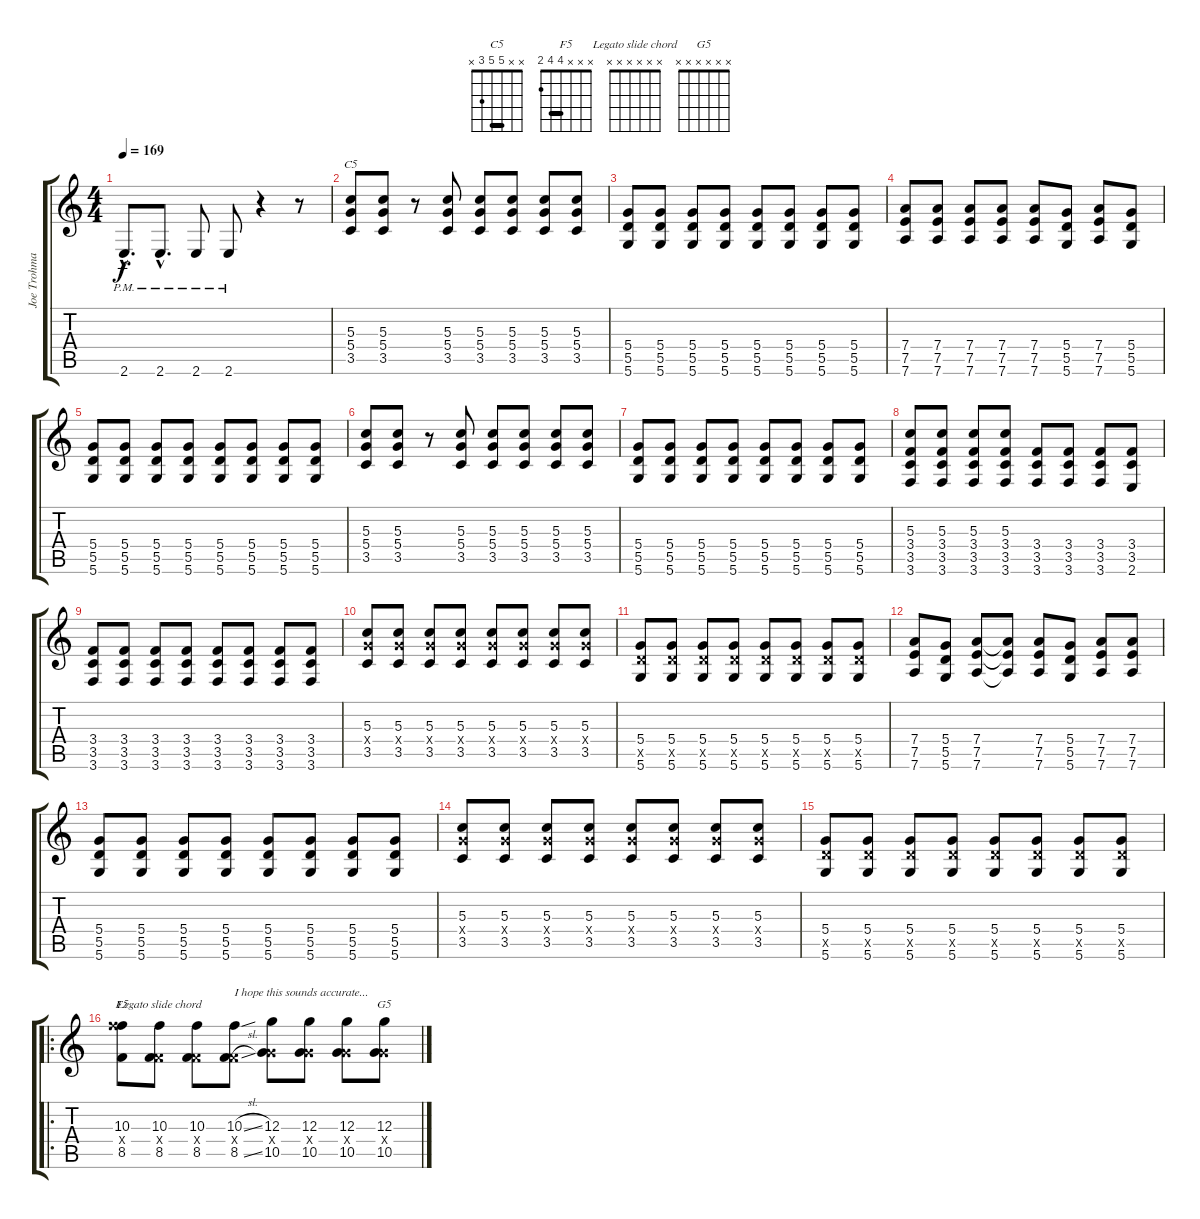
\track ("Joe Trohman" "Joe Trohma") {instrument overdrivenguitar}
\staff {score tabs}
\tuning (E4 B3 G3 D3 A2 D2) {hide}
\chord ("C5" x x 5 5 3 x) {barre 5}
\chord ("F5" x x x 4 4 2) {barre 4}
\chord ("Legato slide chord" x x x x x x)
\chord ("G5" x x x x x x)
\ts (4 4)
\tempo 169
\clef g2
\ks c
2.6{hac pm}.8{d dy f} 2.6{hac pm}.8{d} 2.6{pm}.8 2.6{pm}.8 r.4 r.8 |
(5.3 5.4 3.5).8{ch "C5"} (5.3 5.4 3.5).8 r.8 (5.3 5.4 3.5).8 (5.3 5.4 3.5).8 (5.3 5.4 3.5).8 (5.3 5.4 3.5).8 (5.3 5.4 3.5).8 |
(5.4 5.5 5.6).8 (5.4 5.5 5.6).8 (5.4 5.5 5.6).8 (5.4 5.5 5.6).8 (5.4 5.5 5.6).8 (5.4 5.5 5.6).8 (5.4 5.5 5.6).8 (5.4 5.5 5.6).8 |
(7.4 7.5 7.6).8 (7.4 7.5 7.6).8 (7.4 7.5 7.6).8 (7.4 7.5 7.6).8 (7.4 7.5 7.6).8 (5.4 5.5 5.6).8 (7.4 7.5 7.6).8 (5.4 5.5 5.6).8 |
(5.4 5.5 5.6).8 (5.4 5.5 5.6).8 (5.4 5.5 5.6).8 (5.4 5.5 5.6).8 (5.4 5.5 5.6).8 (5.4 5.5 5.6).8 (5.4 5.5 5.6).8 (5.4 5.5 5.6).8 |
(5.3 5.4 3.5).8 (5.3 5.4 3.5).8 r.8 (5.3 5.4 3.5).8 (5.3 5.4 3.5).8 (5.3 5.4 3.5).8 (5.3 5.4 3.5).8 (5.3 5.4 3.5).8 |
(5.4 5.5 5.6).8 (5.4 5.5 5.6).8 (5.4 5.5 5.6).8 (5.4 5.5 5.6).8 (5.4 5.5 5.6).8 (5.4 5.5 5.6).8 (5.4 5.5 5.6).8 (5.4 5.5 5.6).8 |
(5.3 3.4 3.5 3.6).8 (5.3 3.4 3.5 3.6).8 (5.3 3.4 3.5 3.6).8 (5.3 3.4 3.5 3.6).8 (3.4 3.5 3.6).8 (3.4 3.5 3.6).8 (3.4 3.5 3.6).8 (3.4 3.5 2.6).8 |
(3.4 3.5 3.6).8 (3.4 3.5 3.6).8 (3.4 3.5 3.6).8 (3.4 3.5 3.6).8 (3.4 3.5 3.6).8 (3.4 3.5 3.6).8 (3.4 3.5 3.6).8 (3.4 3.5 3.6).8 |
(5.3 5.4{x} 3.5).8 (5.3 5.4{x} 3.5).8 (5.3 5.4{x} 3.5).8 (5.3 5.4{x} 3.5).8 (5.3 5.4{x} 3.5).8 (5.3 5.4{x} 3.5).8 (5.3 5.4{x} 3.5).8 (5.3 5.4{x} 3.5).8 |
(5.4 5.5{x} 5.6).8 (5.4 5.5{x} 5.6).8 (5.4 5.5{x} 5.6).8 (5.4 5.5{x} 5.6).8 (5.4 5.5{x} 5.6).8 (5.4 5.5{x} 5.6).8 (5.4 5.5{x} 5.6).8 (5.4 5.5{x} 5.6).8 |
(7.4 7.5 7.6).8 (5.4 5.5 5.6).8 (7.4 7.5 7.6).8 (7.4{t} 7.5{t} 7.6{t}).8 (7.4 7.5 7.6).8 (5.4 5.5 5.6).8 (7.4 7.5 7.6).8 (7.4 7.5 7.6).8 |
(5.4 5.5 5.6).8 (5.4 5.5 5.6).8 (5.4 5.5 5.6).8 (5.4 5.5 5.6).8 (5.4 5.5 5.6).8 (5.4 5.5 5.6).8 (5.4 5.5 5.6).8 (5.4 5.5 5.6).8 |
(5.3 5.4{x} 3.5).8 (5.3 5.4{x} 3.5).8 (5.3 5.4{x} 3.5).8 (5.3 5.4{x} 3.5).8 (5.3 5.4{x} 3.5).8 (5.3 5.4{x} 3.5).8 (5.3 5.4{x} 3.5).8 (5.3 5.4{x} 3.5).8 |
(5.4 5.5{x} 5.6).8 (5.4 5.5{x} 5.6).8 (5.4 5.5{x} 5.6).8 (5.4 5.5{x} 5.6).8 (5.4 5.5{x} 5.6).8 (5.4 5.5{x} 5.6).8 (5.4 5.5{x} 5.6).8 (5.4 5.5{x} 5.6).8 |
\ro
(10.3 15.4{x} 8.5).8{ch "F5" volume 10} (10.3 3.4{x} 8.5).8{ch "Legato slide chord"} (10.3 3.4{x} 8.5).8 (10.3{sl} 3.4{x} 8.5{sl}).8{txt "I hope this sounds accurate..."} (12.3 5.4{x} 10.5).8 (12.3 5.4{x} 10.5).8 (12.3 5.4{x} 10.5).8 (12.3 5.4{x} 10.5).8{ch "G5"}
